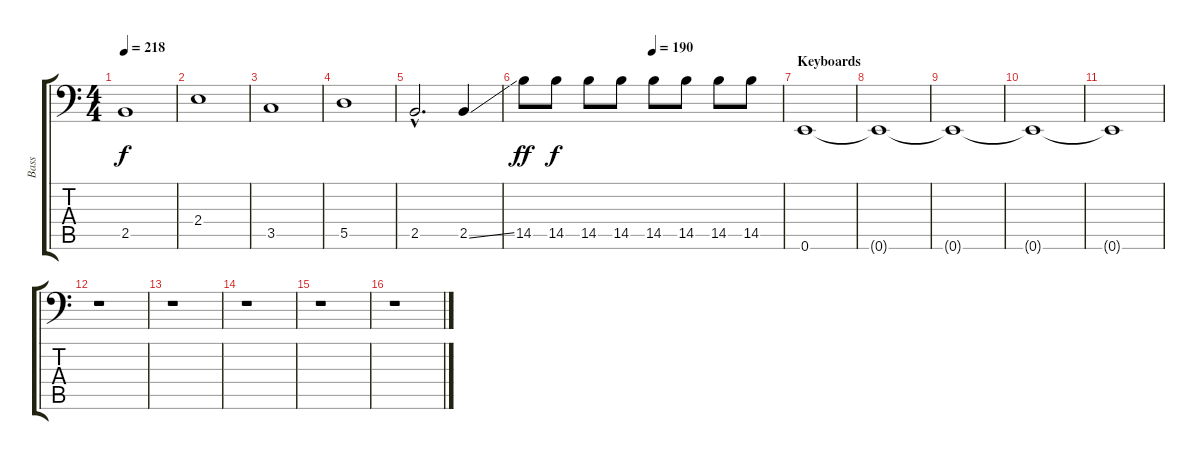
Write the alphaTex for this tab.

\track ("Bass" "Bass") {instrument electricbassfinger}
\staff {score tabs}
\tuning (E3 B2 G2 D2 A1 E1) {hide}
\ts (4 4)
\tempo 218
\clef f4
\ks c
2.5.1{dy f} |
2.4.1 |
3.5.1 |
5.5.1 |
2.5{hac}.2{d} 2.5{ss}.4 |
\tempo (190 0.5)
14.5.8{dy ff} 14.5.8{dy f} 14.5.8 14.5.8 14.5.8 14.5.8 14.5.8 14.5.8 |
\section ("" "Keyboards")
0.6.1 |
0.6{t}.1{volume 11} |
0.6{t}.1{volume 8} |
0.6{t}.1{volume 4} |
0.6{t}.1{volume 0} |
r.1 |
r.1 |
r.1 |
r.1 |
r.1
